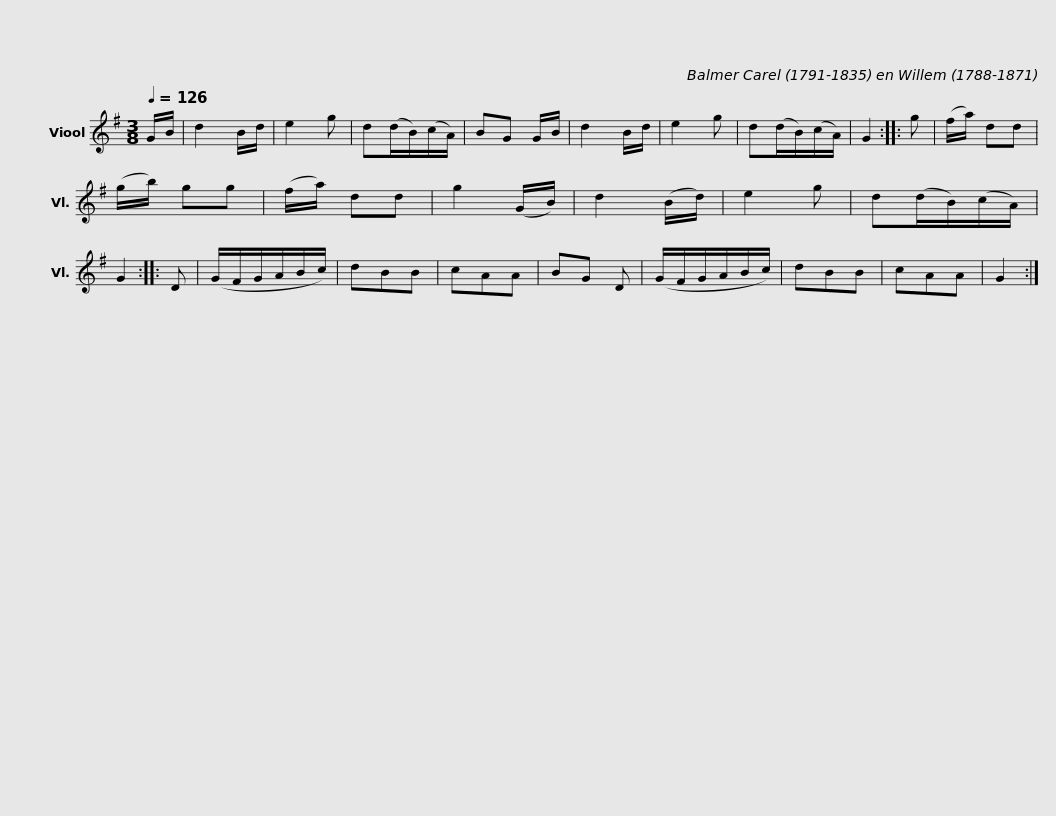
X:1
L:1/8
Q:1/4=126
M:3/8
I:linebreak $
K:G
V:1 treble
V:1
 G/B/ | d2 B/d/ | e2 g | d(d/B/)(c/A/) | BG G/B/ | %5
 d2 B/d/ | e2 g | d(d/B/)(c/A/) | G2 ::$ g | %10
 (f/a/) dd | (g/b/) gg | (f/a/) dd | g2 (G/B/) | d2 (B/d/) | %15
 e2 g | d(d/B/)(c/A/) | G2 ::$ D | (G/F/G/A/B/c/) | %20
 dBB | cAA | BG D | (G/F/G/A/B/c/) | dBB | %25
 cAA | G2 :| %27
